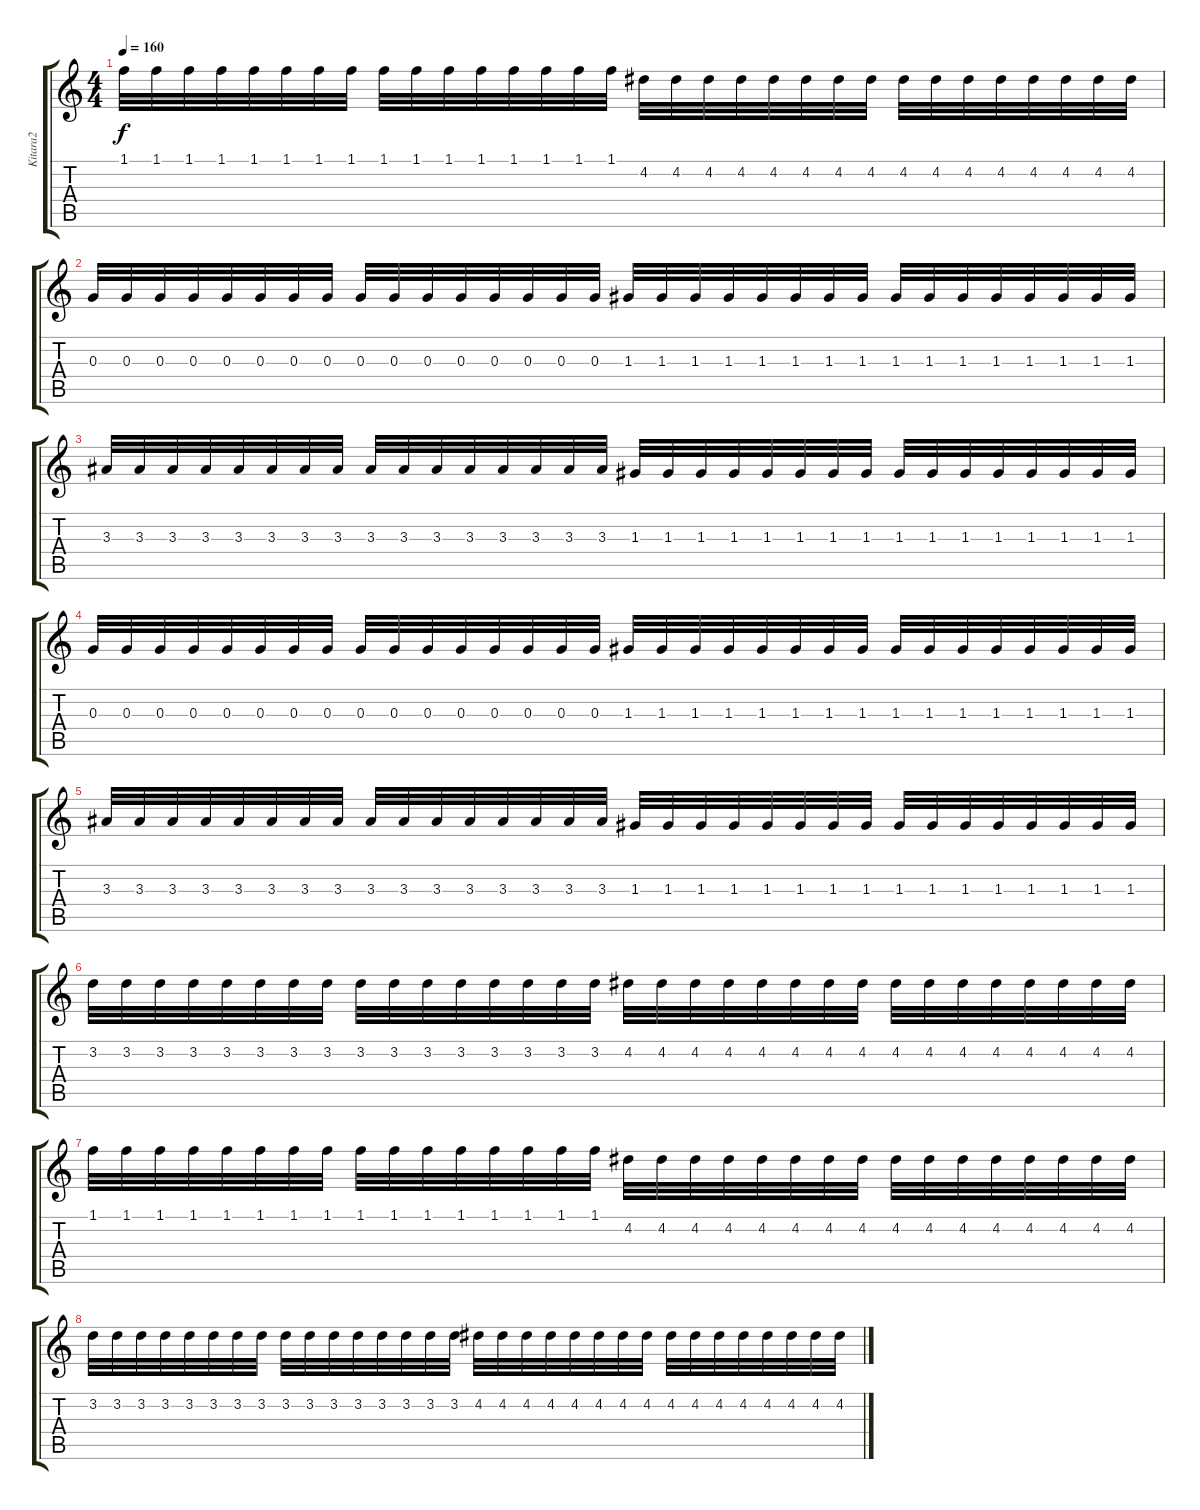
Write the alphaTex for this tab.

\track ("Kitara2" "Kitara2") {instrument overdrivenguitar}
\staff {score tabs}
\tuning (E4 B3 G3 D3 A2 E2) {hide}
\ts (4 4)
\tempo 160
\clef g2
\ks c
1.1.32{dy f} 1.1.32 1.1.32 1.1.32 1.1.32 1.1.32 1.1.32 1.1.32 1.1.32 1.1.32 1.1.32 1.1.32 1.1.32 1.1.32 1.1.32 1.1.32 4.2.32 4.2.32 4.2.32 4.2.32 4.2.32 4.2.32 4.2.32 4.2.32 4.2.32 4.2.32 4.2.32 4.2.32 4.2.32 4.2.32 4.2.32 4.2.32 |
0.3.32 0.3.32 0.3.32 0.3.32 0.3.32 0.3.32 0.3.32 0.3.32 0.3.32 0.3.32 0.3.32 0.3.32 0.3.32 0.3.32 0.3.32 0.3.32 1.3.32 1.3.32 1.3.32 1.3.32 1.3.32 1.3.32 1.3.32 1.3.32 1.3.32 1.3.32 1.3.32 1.3.32 1.3.32 1.3.32 1.3.32 1.3.32 |
3.3.32 3.3.32 3.3.32 3.3.32 3.3.32 3.3.32 3.3.32 3.3.32 3.3.32 3.3.32 3.3.32 3.3.32 3.3.32 3.3.32 3.3.32 3.3.32 1.3.32 1.3.32 1.3.32 1.3.32 1.3.32 1.3.32 1.3.32 1.3.32 1.3.32 1.3.32 1.3.32 1.3.32 1.3.32 1.3.32 1.3.32 1.3.32 |
0.3.32 0.3.32 0.3.32 0.3.32 0.3.32 0.3.32 0.3.32 0.3.32 0.3.32 0.3.32 0.3.32 0.3.32 0.3.32 0.3.32 0.3.32 0.3.32 1.3.32 1.3.32 1.3.32 1.3.32 1.3.32 1.3.32 1.3.32 1.3.32 1.3.32 1.3.32 1.3.32 1.3.32 1.3.32 1.3.32 1.3.32 1.3.32 |
3.3.32 3.3.32 3.3.32 3.3.32 3.3.32 3.3.32 3.3.32 3.3.32 3.3.32 3.3.32 3.3.32 3.3.32 3.3.32 3.3.32 3.3.32 3.3.32 1.3.32 1.3.32 1.3.32 1.3.32 1.3.32 1.3.32 1.3.32 1.3.32 1.3.32 1.3.32 1.3.32 1.3.32 1.3.32 1.3.32 1.3.32 1.3.32 |
3.2.32 3.2.32 3.2.32 3.2.32 3.2.32 3.2.32 3.2.32 3.2.32 3.2.32 3.2.32 3.2.32 3.2.32 3.2.32 3.2.32 3.2.32 3.2.32 4.2.32 4.2.32 4.2.32 4.2.32 4.2.32 4.2.32 4.2.32 4.2.32 4.2.32 4.2.32 4.2.32 4.2.32 4.2.32 4.2.32 4.2.32 4.2.32 |
1.1.32 1.1.32 1.1.32 1.1.32 1.1.32 1.1.32 1.1.32 1.1.32 1.1.32 1.1.32 1.1.32 1.1.32 1.1.32 1.1.32 1.1.32 1.1.32 4.2.32 4.2.32 4.2.32 4.2.32 4.2.32 4.2.32 4.2.32 4.2.32 4.2.32 4.2.32 4.2.32 4.2.32 4.2.32 4.2.32 4.2.32 4.2.32 |
3.2.32 3.2.32 3.2.32 3.2.32 3.2.32 3.2.32 3.2.32 3.2.32 3.2.32 3.2.32 3.2.32 3.2.32 3.2.32 3.2.32 3.2.32 3.2.32 4.2.32 4.2.32 4.2.32 4.2.32 4.2.32 4.2.32 4.2.32 4.2.32 4.2.32 4.2.32 4.2.32 4.2.32 4.2.32 4.2.32 4.2.32 4.2.32
